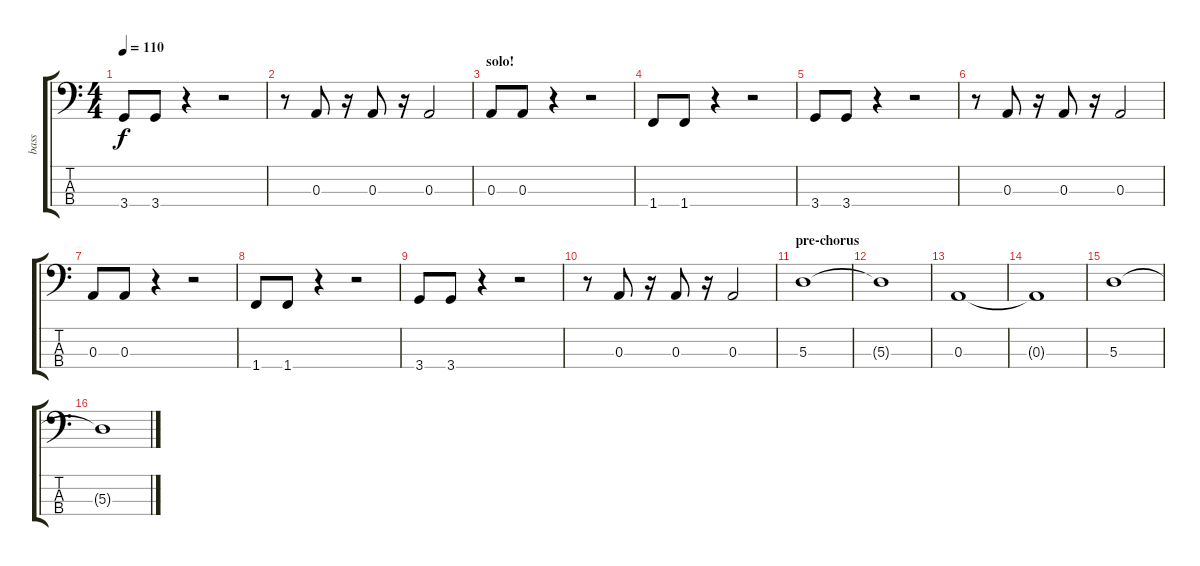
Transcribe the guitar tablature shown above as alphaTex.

\track ("bass" "bass") {instrument electricbasspick}
\staff {score tabs}
\tuning (G2 D2 A1 E1) {hide}
\ts (4 4)
\tempo 110
\clef f4
\ks c
3.4.8{dy f} 3.4.8 r.4 r.2 |
r.8 0.3.8 r.16 0.3.8 r.16 0.3.2 |
\section ("" "solo!")
0.3.8 0.3.8 r.4 r.2 |
1.4.8 1.4.8 r.4 r.2 |
3.4.8 3.4.8 r.4 r.2 |
r.8 0.3.8 r.16 0.3.8 r.16 0.3.2 |
0.3.8 0.3.8 r.4 r.2 |
1.4.8 1.4.8 r.4 r.2 |
3.4.8 3.4.8 r.4 r.2 |
r.8 0.3.8 r.16 0.3.8 r.16 0.3.2 |
\section ("" "pre-chorus")
5.3.1 |
5.3{t}.1 |
0.3.1 |
0.3{t}.1 |
5.3.1 |
5.3{t}.1
